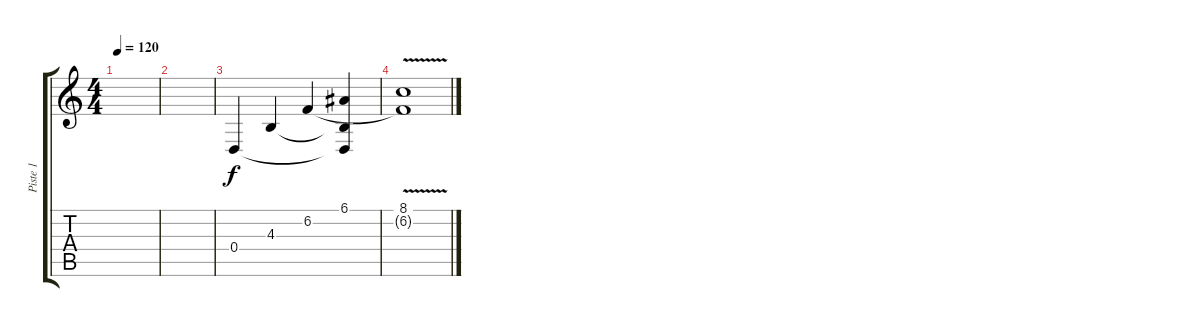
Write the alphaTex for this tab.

\track ("Piste 1" "Piste 1") {instrument brightacousticpiano}
\staff {score tabs}
\tuning (E4 B3 G3 D3 A2 E2) {hide}
\ts (4 4)
\tempo 120
\clef g2
\ks c
|
|
0.4.4 4.3.4 6.2.4 (6.1 4.3{t} 0.4{t}).4 |
(8.1{v} 6.2{t}).1
